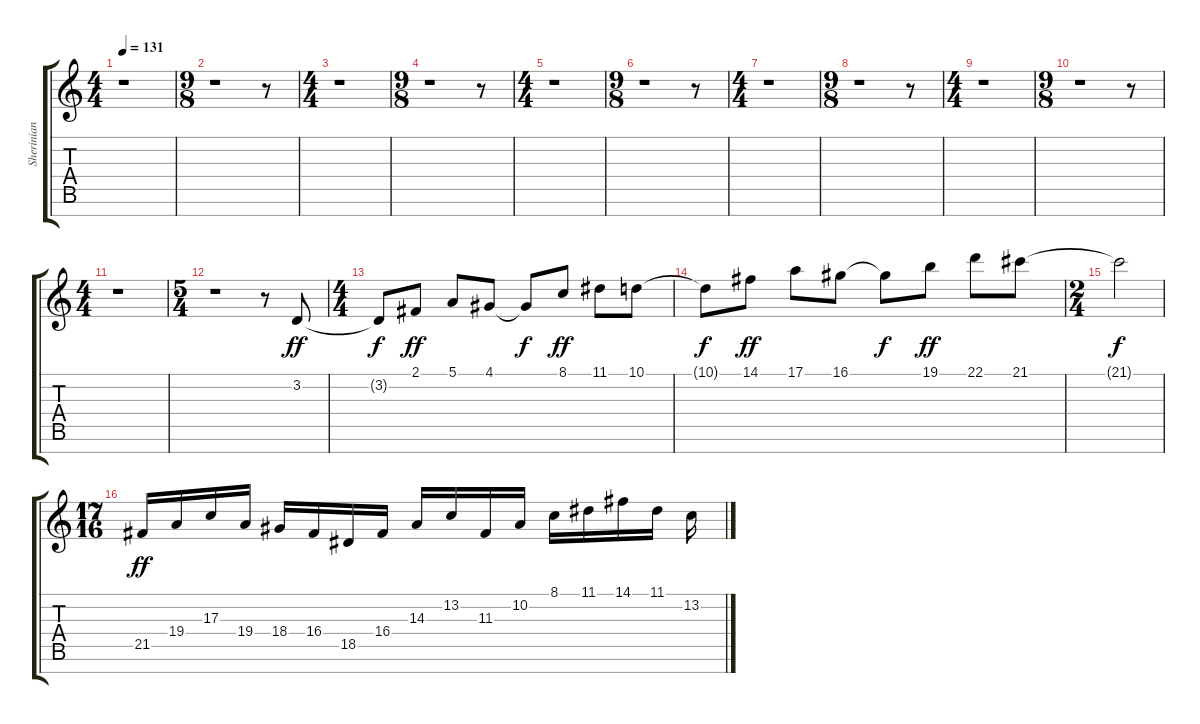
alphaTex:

\track ("Sherinian Keyboard & Organs" "Sherinian ") {instrument fx3crystal}
\staff {score tabs}
\tuning (E4 B3 G3 D3 A2 E2 B1) {hide}
\ts (4 4)
\tempo 131
\clef g2
\ks c
r.1{dy f} |
\ts (9 8)
r.1 r.8 |
\ts (4 4)
r.1 |
\ts (9 8)
r.1 r.8 |
\ts (4 4)
r.1 |
\ts (9 8)
r.1 r.8 |
\ts (4 4)
r.1 |
\ts (9 8)
r.1 r.8 |
\ts (4 4)
r.1 |
\ts (9 8)
r.1 r.8 |
\ts (4 4)
r.1 |
\ts (5 4)
r.1 r.8 3.2.8{dy ff volume 16 instrument lead2sawtooth} |
\ts (4 4)
3.2{t}.8{dy f} 2.1.8{dy ff} 5.1.8 4.1.8 4.1{t}.8{dy f} 8.1.8{dy ff} 11.1.8 10.1.8 |
10.1{t}.8{dy f} 14.1.8{dy ff} 17.1.8 16.1.8 16.1{t}.8{dy f} 19.1.8{dy ff} 22.1.8 21.1.8 |
\ts (2 4)
21.1{t}.2{dy f} |
\ts (17 16)
21.5.16{dy ff} 19.4.16 17.3.16 19.4.16 18.4.16 16.4.16 18.5.16 16.4.16 14.3.16 13.2.16 11.3.16 10.2.16 8.1.16 11.1.16 14.1.16 11.1.16 13.2.16
